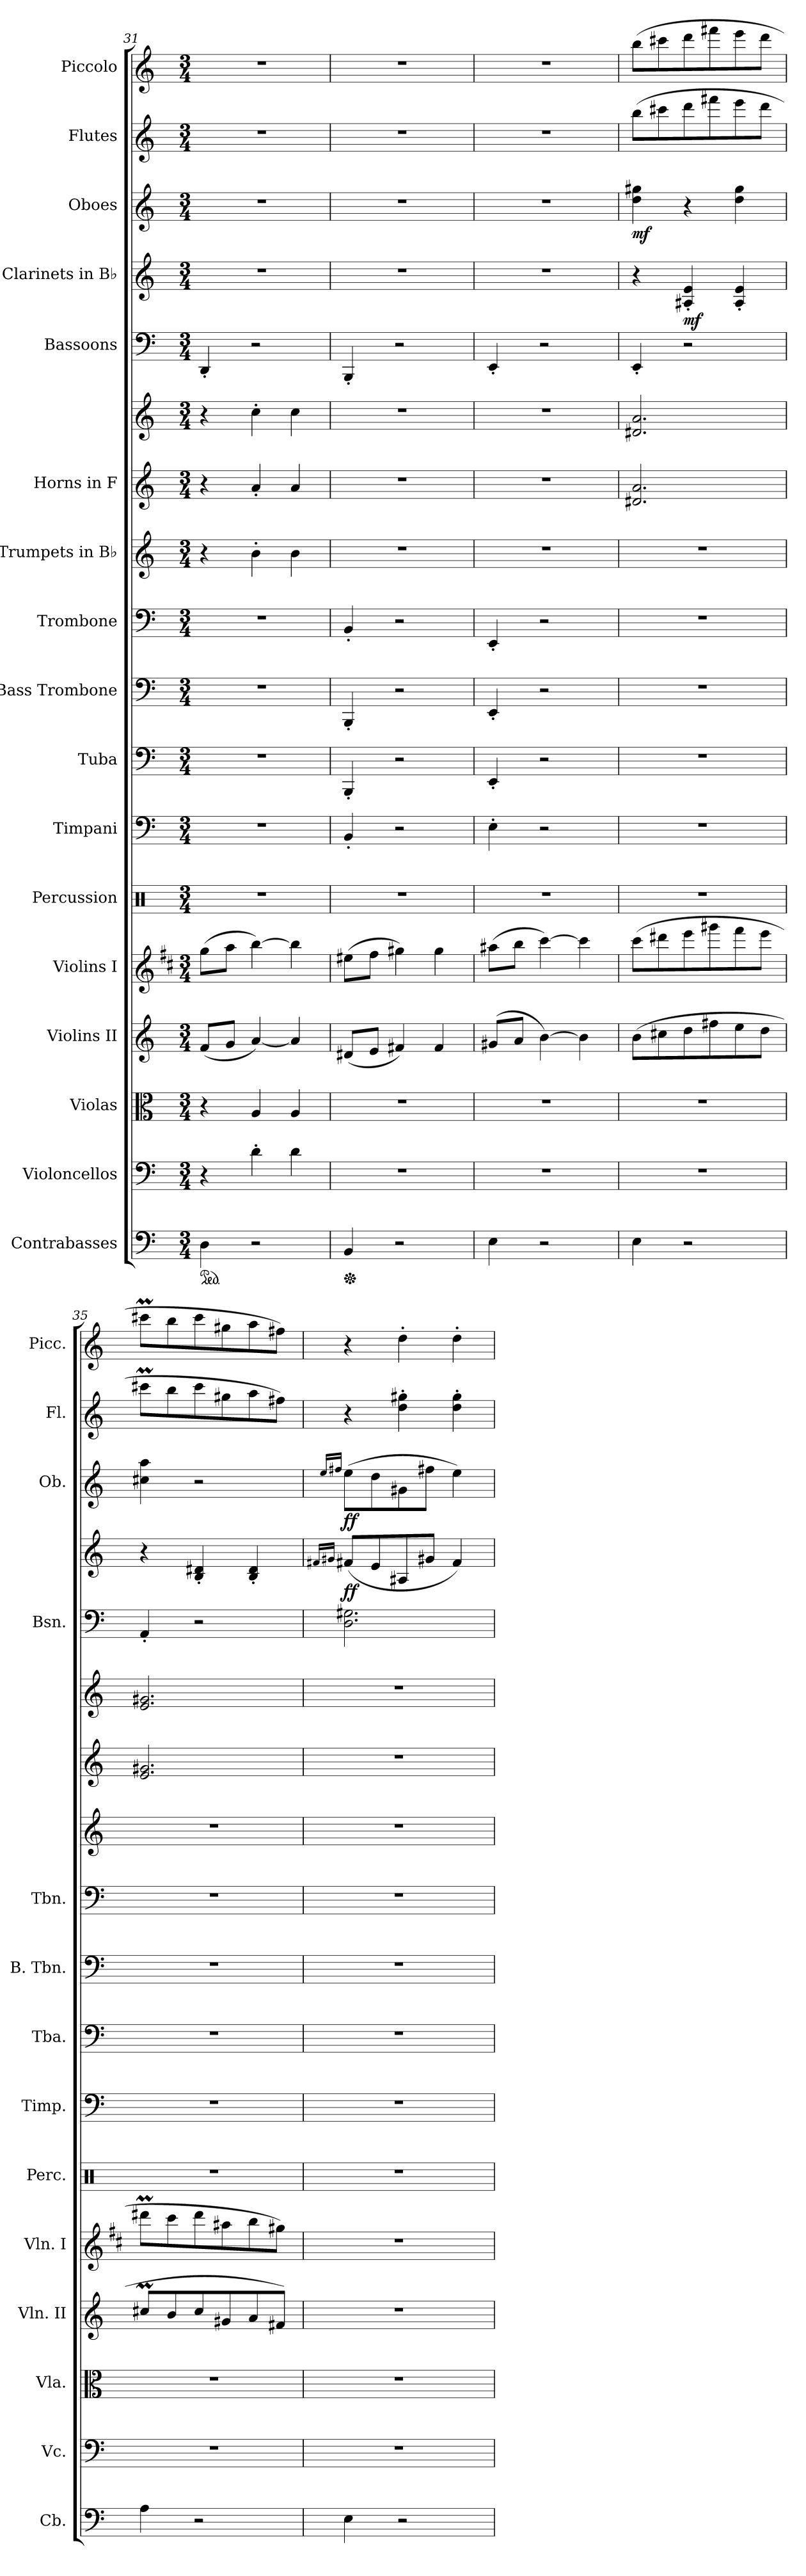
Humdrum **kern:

**kern	**kern	**kern	**kern	**kern	**kern	**kern	**kern	**kern	**kern	**kern	**kern	**kern	**dynam	**kern	**kern	**dynam	**kern	**dynam	**kern	**kern
*part17	*part16	*part15	*part14	*part13	*part12	*part11	*part10	*part9	*part8	*part7	*part6	*part6	*part6	*part5	*part4	*part4	*part3	*part3	*part2	*part1
*staff18	*staff17	*staff16	*staff15	*staff14	*staff13	*staff12	*staff11	*staff10	*staff9	*staff8	*staff7	*staff6	*staff6/7	*staff5	*staff4	*staff4	*staff3	*staff3	*staff2	*staff1
*I"Contrabasses	*I"Violoncellos	*I"Violas	*I"Violins II	*I"Violins I	*I"Percussion	*I"Timpani	*I"Tuba	*I"Bass Trombone	*I"Trombone	*I"Trumpets in B♭	*I"Horns in F	*	*	*I"Bassoons	*I"Clarinets in B♭	*	*I"Oboes	*	*I"Flutes	*I"Piccolo
*I'Cb.	*I'Vc.	*I'Vla.	*I'Vln. II	*I'Vln. I	*I'Perc.	*I'Timp.	*I'Tba.	*I'B. Tbn.	*I'Tbn.	*	*	*	*	*I'Bsn.	*	*	*I'Ob.	*	*I'Fl.	*I'Picc.
*clefF4	*clefF4	*clefC3	*clefG2	*clefG2	*clefX	*clefF4	*clefF4	*clefF4	*clefF4	*clefG2	*clefG2	*clefG2	*	*clefF4	*clefG2	*	*clefG2	*	*clefG2	*clefG2
*ITrd7c12	*	*	*	*ITrd1c2	*	*	*	*	*	*ITrd1c2	*ITrd4c7	*ITrd4c7	*	*	*ITrd1c2	*	*	*	*	*ITrd-7c-12
*k[]	*k[]	*k[]	*k[]	*k[]	*k[]	*k[]	*k[]	*k[]	*k[]	*k[b-e-]	*k[b-]	*k[b-]	*	*k[]	*k[b-e-]	*	*k[]	*	*k[]	*k[]
*M3/4	*M3/4	*M3/4	*M3/4	*M3/4	*M3/4	*M3/4	*M3/4	*M3/4	*M3/4	*M3/4	*M3/4	*M3/4	*	*M3/4	*M3/4	*	*M3/4	*	*M3/4	*M3/4
*ped	*	*	*	*	*	*	*	*	*	*	*	*	*	*	*	*	*	*	*	*
=31	=31	=31	=31	=31	=31	=31	=31	=31	=31	=31	=31	=31	=31	=31	=31	=31	=31	=31	=31	=31
4DD\	4r	4r	(<8f/L	(>8ff\L	2.r	2.r	2.r	2.r	2.r	4r	4r	4r	.	4DD'/	2.r	.	2.r	.	2.r	2.r
.	.	.	8g/J	8gg\J	.	.	.	.	.	.	.	.	.	.	.	.	.	.	.	.
2r	4d'\	4A/	[4a/)	[4aa\)	.	.	.	.	.	4a'\	4d'/	4f'\	.	2r	.	.	.	.	.	.
.	4d\	4A/	4a/]	4aa\]	.	.	.	.	.	4a\	4d/	4f\	.	.	.	.	.	.	.	.
=32	=32	=32	=32	=32	=32	=32	=32	=32	=32	=32	=32	=32	=32	=32	=32	=32	=32	=32	=32	=32
*Xped	*	*	*	*	*	*	*	*	*	*	*	*	*	*	*	*	*	*	*	*
4BBB/	2.r	2.r	(<8d#X/L	(>8dd#X\L	2.r	4BB'/	4BBB'/	4BBB'/	4BB'/	2.r	2.r	2.r	.	4BBB'/	2.r	.	2.r	.	2.r	2.r
.	.	.	8e/J	8ee\J	.	.	.	.	.	.	.	.	.	.	.	.	.	.	.	.
2r	.	.	4f#X/)	4ff#X\)	.	2r	2r	2r	2r	.	.	.	.	2r	.	.	.	.	.	.
.	.	.	4f#/	4ff#\	.	.	.	.	.	.	.	.	.	.	.	.	.	.	.	.
=33	=33	=33	=33	=33	=33	=33	=33	=33	=33	=33	=33	=33	=33	=33	=33	=33	=33	=33	=33	=33
4EE\	2.r	2.r	(>8g#X/L	(>8gg#X\L	2.r	4E'\	4EE'/	4EE'/	4EE'/	2.r	2.r	2.r	.	4EE'/	2.r	.	2.r	.	2.r	2.r
.	.	.	8a/J	8aa\J	.	.	.	.	.	.	.	.	.	.	.	.	.	.	.	.
2r	.	.	[4b\)	[4bb\)	.	2r	2r	2r	2r	.	.	.	.	2r	.	.	.	.	.	.
.	.	.	4b\]	4bb\]	.	.	.	.	.	.	.	.	.	.	.	.	.	.	.	.
=34	=34	=34	=34	=34	=34	=34	=34	=34	=34	=34	=34	=34	=34	=34	=34	=34	=34	=34	=34	=34
!	!	!	!	!	!	!	!	!	!	!	!	!	!LO:DY:b=2	!	!	!	!	!	!	!
!	!	!	!	!	!	!	!	!	!	!	!	!	!LO:DY:n=1:b=2	!	!	!	!	!	!	!
!	!	!	!	!	!	!	!	!	!	!	!	!	!LO:DY:n=2:b	!	!	!	!	!	!	!
!	!	!	!	!	!	!	!	!	!	!	!	!	!LO:DY:n=3:b	!	!	!	!	!LO:DY:b	!	!
4EE\	2.r	2.r	(>8b\L	(>8bb\L	2.r	2.r	2.r	2.r	2.r	2.r	2.G#X/ 2.d/	2.G#X/ 2.d/	mp mp mp mp	4EE'/	4r	.	4dd\ 4gg#X\	mf	(>8bb\L	(>8bbb\L
.	.	.	8cc#X\	8ccc#X\	.	.	.	.	.	.	.	.	.	.	.	.	.	.	8ccc#X\	8cccc#X\
!	!	!	!	!	!	!	!	!	!	!	!	!	!	!	!	!LO:DY:b	!	!	!	!
2r	.	.	8dd\	8ddd\	.	.	.	.	.	.	.	.	.	2r	4G#X/' 4d/'	mf	4r	.	8ddd\	8dddd\
.	.	.	8ff#X\	8fff#X\	.	.	.	.	.	.	.	.	.	.	.	.	.	.	8fff#X\	8ffff#X\
.	.	.	8ee\	8eee\	.	.	.	.	.	.	.	.	.	.	4G#/' 4d/'	.	4dd\ 4gg#\	.	8eee\	8eeee\
.	.	.	8dd\J	8ddd\J	.	.	.	.	.	.	.	.	.	.	.	.	.	.	8ddd\J	8dddd\J
=35	=35	=35	=35	=35	=35	=35	=35	=35	=35	=35	=35	=35	=35	=35	=35	=35	=35	=35	=35	=35
4AA\	2.r	2.r	8cc#Xm/L	8ccc#Xm\L	2.r	2.r	2.r	2.r	2.r	2.r	2.A/ 2.c#X/	2.A/ 2.c#X/	.	4AA'/	4r	.	4cc#X\ 4aa\	.	8ccc#Xm\L	8cccc#Xm\L
.	.	.	8b/	8bb\	.	.	.	.	.	.	.	.	.	.	.	.	.	.	8bb\	8bbb\
2r	.	.	8cc#/	8ccc#\	.	.	.	.	.	.	.	.	.	2r	4A/' 4c#X/'	.	2r	.	8ccc#\	8cccc#\
.	.	.	8g#X/	8gg#X\	.	.	.	.	.	.	.	.	.	.	.	.	.	.	8gg#X\	8ggg#X\
.	.	.	8a/	8aa\	.	.	.	.	.	.	.	.	.	.	4A/' 4c#/'	.	.	.	8aa\	8aaa\
.	.	.	8f#X/J)	8ff#X\J)	.	.	.	.	.	.	.	.	.	.	.	.	.	.	8ff#X\J)	8fff#X\J)
=36	=36	=36	=36	=36	=36	=36	=36	=36	=36	=36	=36	=36	=36	=36	=36	=36	=36	=36	=36	=36
.	.	.	.	.	.	.	.	.	.	.	.	.	.	.	16qen/LL	.	16qee/LL	.	.	.
.	.	.	.	.	.	.	.	.	.	.	.	.	.	.	16qf#X/JJ	.	16qff#X/JJ	.	.	.
!	!	!	!	!	!	!	!	!	!	!	!	!	!	!	!	!LO:DY:b	!	!LO:DY:b	!	!
4EE\	2.r	2.r	2.r	2.r	2.r	2.r	2.r	2.r	2.r	2.r	2.r	2.r	.	2.D\ 2.G#X\	(<8e/L	ff	(>8ee\L	ff	4r	4r
.	.	.	.	.	.	.	.	.	.	.	.	.	.	.	8d/	.	8dd\	.	.	.
2r	.	.	.	.	.	.	.	.	.	.	.	.	.	.	8G#X/	.	8g#X\	.	4dd\' 4gg#X\'	4ddd'\
.	.	.	.	.	.	.	.	.	.	.	.	.	.	.	8f#/J	.	8ff#X\J	.	.	.
.	.	.	.	.	.	.	.	.	.	.	.	.	.	.	4e/)	.	4ee\)	.	4dd\' 4gg#\'	4ddd'\
=	=	=	=	=	=	=	=	=	=	=	=	=	=	=	=	=	=	=	=	=
*-	*-	*-	*-	*-	*-	*-	*-	*-	*-	*-	*-	*-	*-	*-	*-	*-	*-	*-	*-	*-
